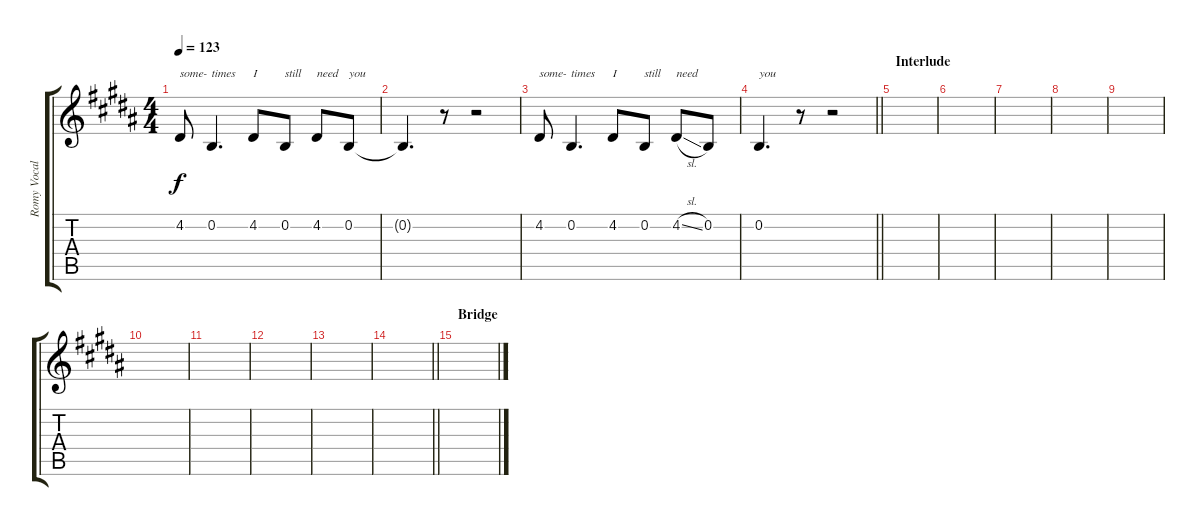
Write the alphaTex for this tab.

\track ("Romy Vocals" "Romy Vocal") {instrument lead6voice}
\staff {score tabs}
\tuning (E4 B3 G3 D3 A2 E2) {hide}
\ts (4 4)
\tempo 123
\clef g2
\ks g#minor
4.2.8{txt "some-" dy f} 0.2.4{d txt "times"} 4.2.8{txt "I"} 0.2.8{txt "still"} 4.2.8{txt "need"} 0.2.8{txt "you"} |
0.2{t}.4{d} r.8 r.2 |
4.2.8{txt "some-"} 0.2.4{d txt "times"} 4.2.8{txt "I"} 0.2.8{txt "still"} 4.2{sl}.8{txt "need"} 0.2.8 |
\barLineRight lightlight
0.2.4{d txt "you"} r.8 r.2 |
\section ("" "Interlude")
|
|
|
|
|
|
|
|
|
\barLineRight lightlight
|
\section ("" "Bridge")
